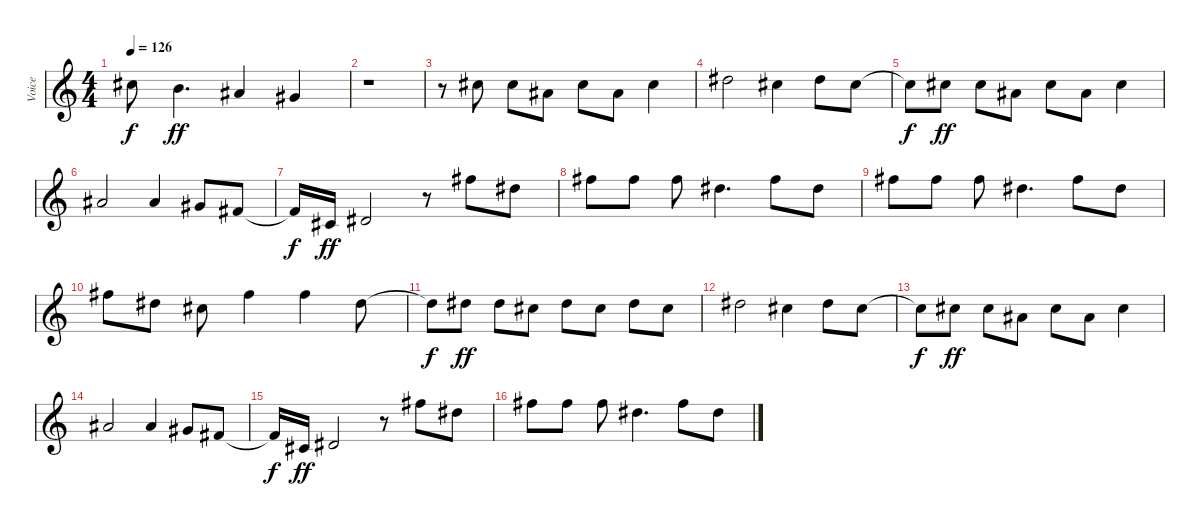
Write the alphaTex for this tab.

\track ("Voice" "Voice") {instrument lead2sawtooth}
\staff {score}
\tuning (E4 B3 G3 D3 A2 E2) {hide}
\ts (4 4)
\tempo 126
\clef g2
\ks c
9.1{t}.8{dy f} 7.1.4{d dy ff} 6.1.4 4.1.4 |
r.1 |
r.8 9.1.8 9.1.8 11.2.8 9.1.8 11.2.8 9.1.4 |
11.1.2 9.1.4 11.1.8 9.1.8 |
9.1{t}.8{dy f} 9.1.8{dy ff} 9.1.8 6.1.8 9.1.8 6.1.8 9.1.4 |
6.1.2 6.1.4 4.1.8 2.1.8 |
2.1{t}.16{dy f} 2.2.16{dy ff} 4.2.2 r.8 14.1.8 11.1.8 |
14.1.8 14.1.8 14.1.8 11.1.4{d} 14.1.8 11.1.8 |
14.1.8 14.1.8 14.1.8 11.1.4{d} 14.1.8 11.1.8 |
14.1.8 11.1.8 9.1.8 14.1.4 14.1.4 11.1.8 |
11.1{t}.8{dy f} 11.1.8{dy ff} 11.1.8 9.1.8 11.1.8 9.1.8 11.1.8 9.1.8 |
11.1.2 9.1.4 11.1.8 9.1.8 |
9.1{t}.8{dy f} 9.1.8{dy ff} 9.1.8 6.1.8 9.1.8 6.1.8 9.1.4 |
6.1.2 6.1.4 4.1.8 2.1.8 |
2.1{t}.16{dy f} 2.2.16{dy ff} 4.2.2 r.8 14.1.8 11.1.8 |
14.1.8 14.1.8 14.1.8 11.1.4{d} 14.1.8 11.1.8
